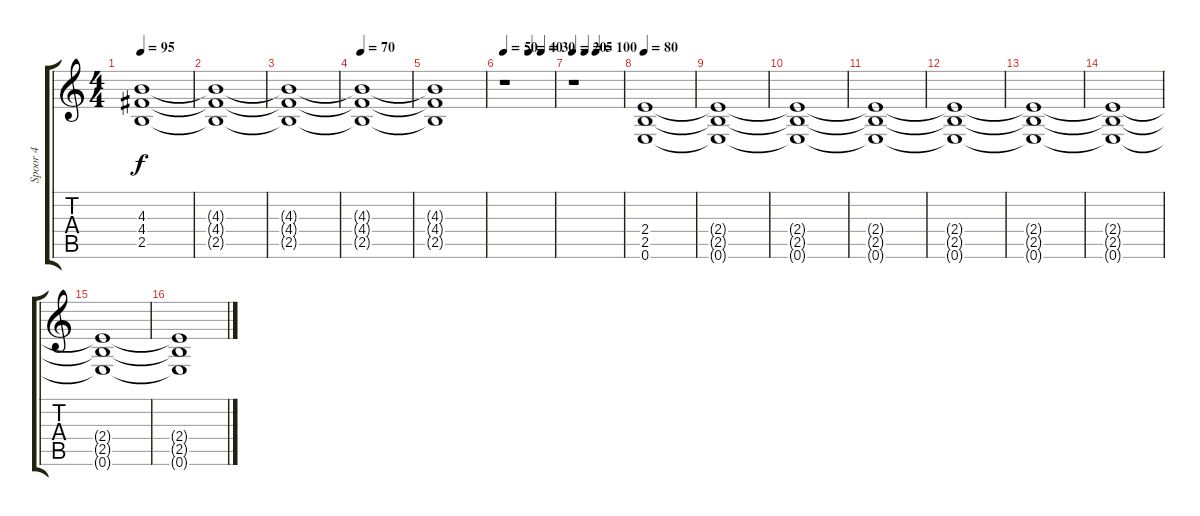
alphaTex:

\track ("Spoor 4" "Spoor 4") {instrument overdrivenguitar}
\staff {score tabs}
\tuning (E4 B3 G3 D3 A2 E2) {hide}
\ts (4 4)
\tempo 95
\clef g2
\ks c
(4.3{t} 4.4{t} 2.5{t}).1{dy f} |
(4.3{t} 4.4{t} 2.5{t}).1 |
(4.3{t} 4.4{t} 2.5{t}).1 |
\tempo 70
(4.3{t} 4.4{t} 2.5{t}).1 |
(4.3{t} 4.4{t} 2.5{t}).1 |
\tempo 50
\tempo (40 0.5)
\tempo (30 0.75)
r.1{volume 13} |
\tempo 20
\tempo (5 0.25)
\tempo (100 0.46875)
r.1 |
\tempo 80
(2.4 2.5 0.6).1 |
(2.4{t} 2.5{t} 0.6{t}).1 |
(2.4{t} 2.5{t} 0.6{t}).1 |
(2.4{t} 2.5{t} 0.6{t}).1 |
(2.4{t} 2.5{t} 0.6{t}).1 |
(2.4{t} 2.5{t} 0.6{t}).1 |
(2.4{t} 2.5{t} 0.6{t}).1{volume 8} |
(2.4{t} 2.5{t} 0.6{t}).1 |
(2.4{t} 2.5{t} 0.6{t}).1
